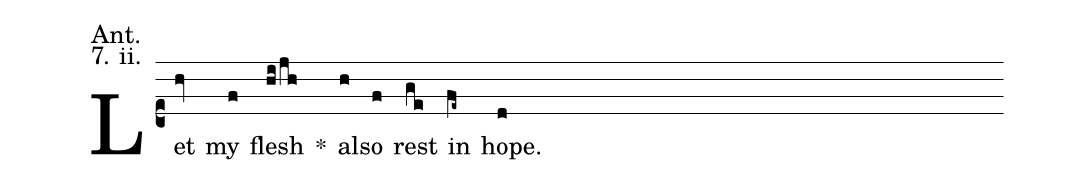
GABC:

annotation: Ant.;
annotation: 7. ii.;
%%
(c1) Let(hv) my(f) flesh(hi/jh) <sp>*</sp>() al(h)so(f) rest(ge) in(fe~) hope.(d)
